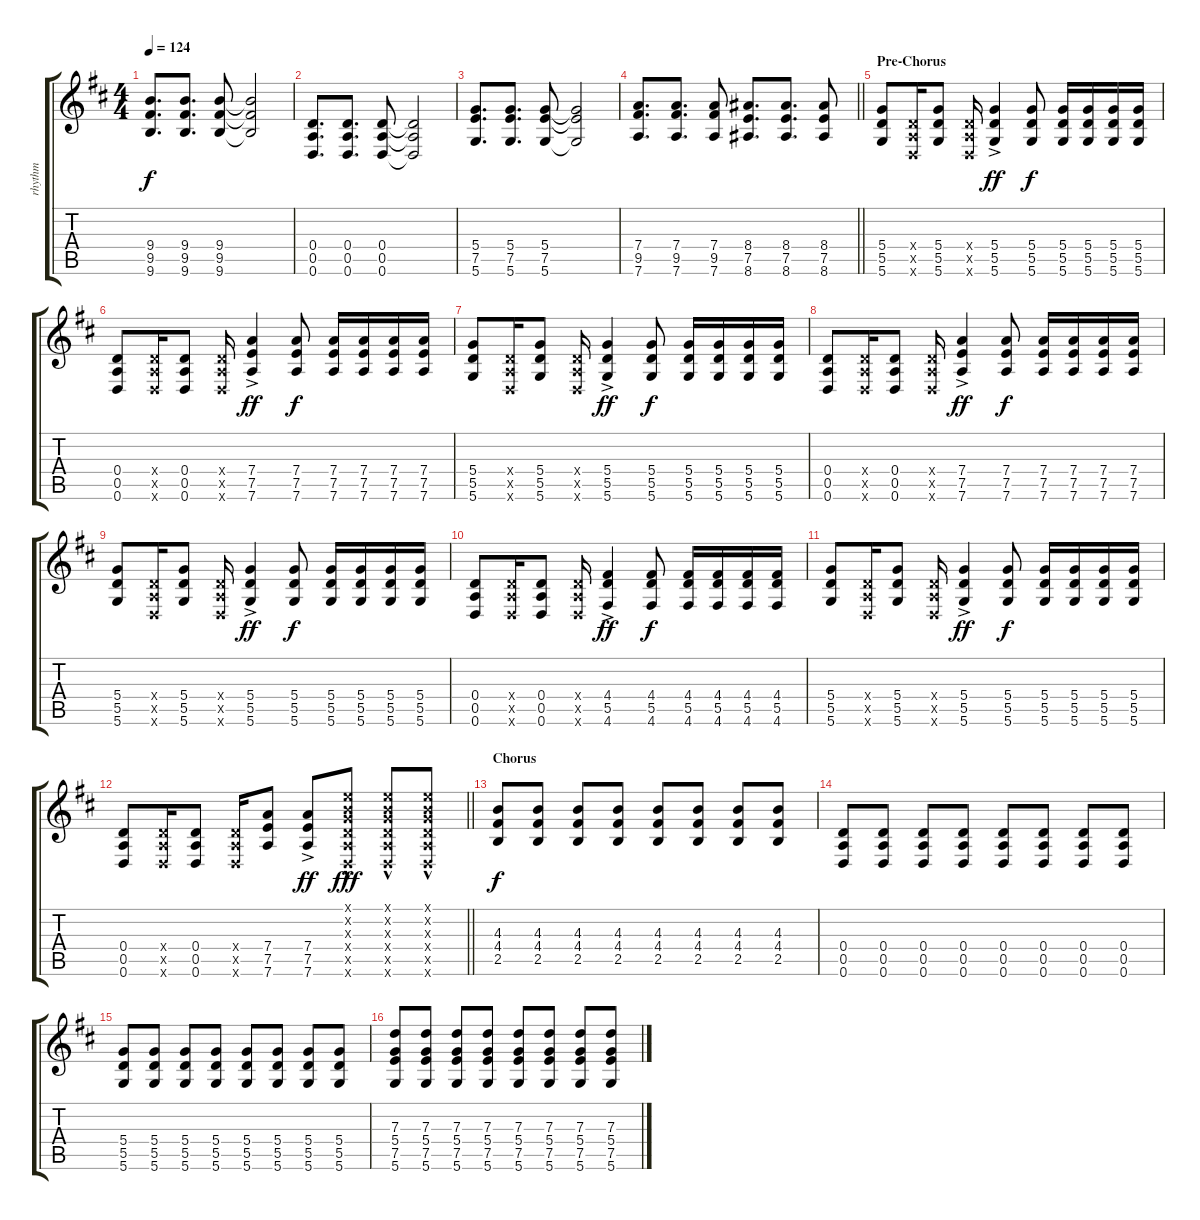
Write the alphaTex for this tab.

\track ("rhythm" "rhythm") {instrument overdrivenguitar}
\staff {score tabs}
\tuning (E4 B3 G3 D3 A2 D2) {hide}
\ts (4 4)
\tempo 124
\clef g2
\ks d
(9.4 9.5 9.6).8{d dy f} (9.4 9.5 9.6).8{d} (9.4 9.5 9.6).8 (9.4{t} 9.5{t} 9.6{t}).2 |
(0.4 0.5 0.6).8{d} (0.4 0.5 0.6).8{d} (0.4 0.5 0.6).8 (0.4{t} 0.5{t} 0.6{t}).2 |
(5.4 7.5 5.6).8{d} (5.4 7.5 5.6).8{d} (5.4 7.5 5.6).8 (5.4{t} 7.5{t} 5.6{t}).2 |
\barLineRight lightlight
(7.4 9.5 7.6).8{d} (7.4 9.5 7.6).8{d} (7.4 9.5 7.6).8 (8.4 7.5 8.6).8{d} (8.4 7.5 8.6).8{d} (8.4 7.5 8.6).8 |
\section ("" "Pre-Chorus")
(5.4 5.5 5.6).8 (0.4{x} 0.5{x} 0.6{x}).16 (5.4 5.5 5.6).8 (0.4{x} 0.5{x} 0.6{x}).16 (5.4{ac} 5.5{ac} 5.6{ac}).4{dy ff} (5.4 5.5 5.6).8{dy f} (5.4 5.5 5.6).16 (5.4 5.5 5.6).16 (5.4 5.5 5.6).16 (5.4 5.5 5.6).16 |
(0.4 0.5 0.6).8 (0.4{x} 0.5{x} 0.6{x}).16 (0.4 0.5 0.6).8 (0.4{x} 0.5{x} 0.6{x}).16 (7.4{ac} 7.5{ac} 7.6{ac}).4{dy ff} (7.4 7.5 7.6).8{dy f} (7.4 7.5 7.6).16 (7.4 7.5 7.6).16 (7.4 7.5 7.6).16 (7.4 7.5 7.6).16 |
(5.4 5.5 5.6).8 (0.4{x} 0.5{x} 0.6{x}).16 (5.4 5.5 5.6).8 (0.4{x} 0.5{x} 0.6{x}).16 (5.4{ac} 5.5{ac} 5.6{ac}).4{dy ff} (5.4 5.5 5.6).8{dy f} (5.4 5.5 5.6).16 (5.4 5.5 5.6).16 (5.4 5.5 5.6).16 (5.4 5.5 5.6).16 |
(0.4 0.5 0.6).8 (0.4{x} 0.5{x} 0.6{x}).16 (0.4 0.5 0.6).8 (0.4{x} 0.5{x} 0.6{x}).16 (7.4{ac} 7.5{ac} 7.6{ac}).4{dy ff} (7.4 7.5 7.6).8{dy f} (7.4 7.5 7.6).16 (7.4 7.5 7.6).16 (7.4 7.5 7.6).16 (7.4 7.5 7.6).16 |
(5.4 5.5 5.6).8 (0.4{x} 0.5{x} 0.6{x}).16 (5.4 5.5 5.6).8 (0.4{x} 0.5{x} 0.6{x}).16 (5.4{ac} 5.5{ac} 5.6{ac}).4{dy ff} (5.4 5.5 5.6).8{dy f} (5.4 5.5 5.6).16 (5.4 5.5 5.6).16 (5.4 5.5 5.6).16 (5.4 5.5 5.6).16 |
(0.4 0.5 0.6).8 (0.4{x} 0.5{x} 0.6{x}).16 (0.4 0.5 0.6).8 (0.4{x} 0.5{x} 0.6{x}).16 (4.4{ac} 5.5{ac} 4.6{ac}).4{dy ff} (4.4 5.5 4.6).8{dy f} (4.4 5.5 4.6).16 (4.4 5.5 4.6).16 (4.4 5.5 4.6).16 (4.4 5.5 4.6).16 |
(5.4 5.5 5.6).8 (0.4{x} 0.5{x} 0.6{x}).16 (5.4 5.5 5.6).8 (0.4{x} 0.5{x} 0.6{x}).16 (5.4{ac} 5.5{ac} 5.6{ac}).4{dy ff} (5.4 5.5 5.6).8{dy f} (5.4 5.5 5.6).16 (5.4 5.5 5.6).16 (5.4 5.5 5.6).16 (5.4 5.5 5.6).16 |
\barLineRight lightlight
(0.4 0.5 0.6).8 (0.4{x} 0.5{x} 0.6{x}).16 (0.4 0.5 0.6).8 (0.4{x} 0.5{x} 0.6{x}).16 (7.4 7.5 7.6).8 (7.4{ac} 7.5{ac} 7.6{ac}).8{dy ff} (0.1{hac x} 0.2{hac x} 0.3{hac x} 0.4{hac x} 0.5{hac x} 0.6{hac x}).8{dy fff} (0.1{hac x} 0.2{hac x} 0.3{hac x} 0.4{hac x} 0.5{hac x} 0.6{hac x}).8 (0.1{hac x} 0.2{hac x} 0.3{hac x} 0.4{hac x} 0.5{hac x} 0.6{hac x}).8 |
\section ("" "Chorus")
(4.3 4.4 2.5).8{dy f} (4.3 4.4 2.5).8 (4.3 4.4 2.5).8 (4.3 4.4 2.5).8 (4.3 4.4 2.5).8 (4.3 4.4 2.5).8 (4.3 4.4 2.5).8 (4.3 4.4 2.5).8 |
(0.4 0.5 0.6).8 (0.4 0.5 0.6).8 (0.4 0.5 0.6).8 (0.4 0.5 0.6).8 (0.4 0.5 0.6).8 (0.4 0.5 0.6).8 (0.4 0.5 0.6).8 (0.4 0.5 0.6).8 |
(5.4 5.5 5.6).8 (5.4 5.5 5.6).8 (5.4 5.5 5.6).8 (5.4 5.5 5.6).8 (5.4 5.5 5.6).8 (5.4 5.5 5.6).8 (5.4 5.5 5.6).8 (5.4 5.5 5.6).8 |
(7.3 5.4 7.5 5.6).8 (7.3 5.4 7.5 5.6).8 (7.3 5.4 7.5 5.6).8 (7.3 5.4 7.5 5.6).8 (7.3 5.4 7.5 5.6).8 (7.3 5.4 7.5 5.6).8 (7.3 5.4 7.5 5.6).8 (7.3 5.4 7.5 5.6).8
